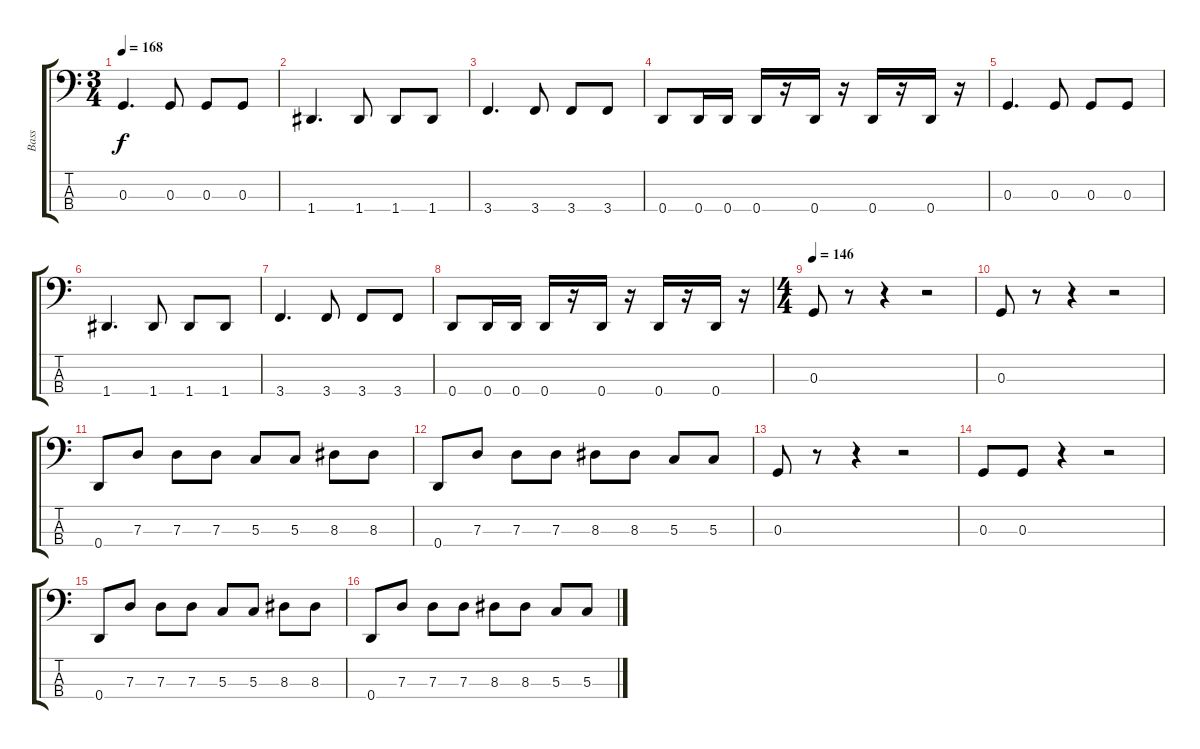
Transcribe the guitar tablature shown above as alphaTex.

\track ("Bass" "Bass") {instrument slapbass1}
\staff {score tabs}
\tuning (F2 C2 G1 D1) {hide}
\ts (3 4)
\tempo 168
\clef f4
\ks c
0.3.4{d dy f} 0.3.8 0.3.8 0.3.8 |
1.4.4{d} 1.4.8 1.4.8 1.4.8 |
3.4.4{d} 3.4.8 3.4.8 3.4.8 |
0.4.8 0.4.16 0.4.16 0.4.16 r.16 0.4.16 r.16 0.4.16 r.16 0.4.16 r.16 |
0.3.4{d} 0.3.8 0.3.8 0.3.8 |
1.4.4{d} 1.4.8 1.4.8 1.4.8 |
3.4.4{d} 3.4.8 3.4.8 3.4.8 |
0.4.8 0.4.16 0.4.16 0.4.16 r.16 0.4.16 r.16 0.4.16 r.16 0.4.16 r.16 |
\ts (4 4)
\tempo 146
0.3.8 r.8 r.4 r.2 |
0.3.8 r.8 r.4 r.2 |
0.4.8 7.3.8 7.3.8 7.3.8 5.3.8 5.3.8 8.3.8 8.3.8 |
0.4.8 7.3.8 7.3.8 7.3.8 8.3.8 8.3.8 5.3.8 5.3.8 |
0.3.8 r.8 r.4 r.2 |
0.3.8 0.3.8 r.4 r.2 |
0.4.8 7.3.8 7.3.8 7.3.8 5.3.8 5.3.8 8.3.8 8.3.8 |
0.4.8 7.3.8 7.3.8 7.3.8 8.3.8 8.3.8 5.3.8 5.3.8
